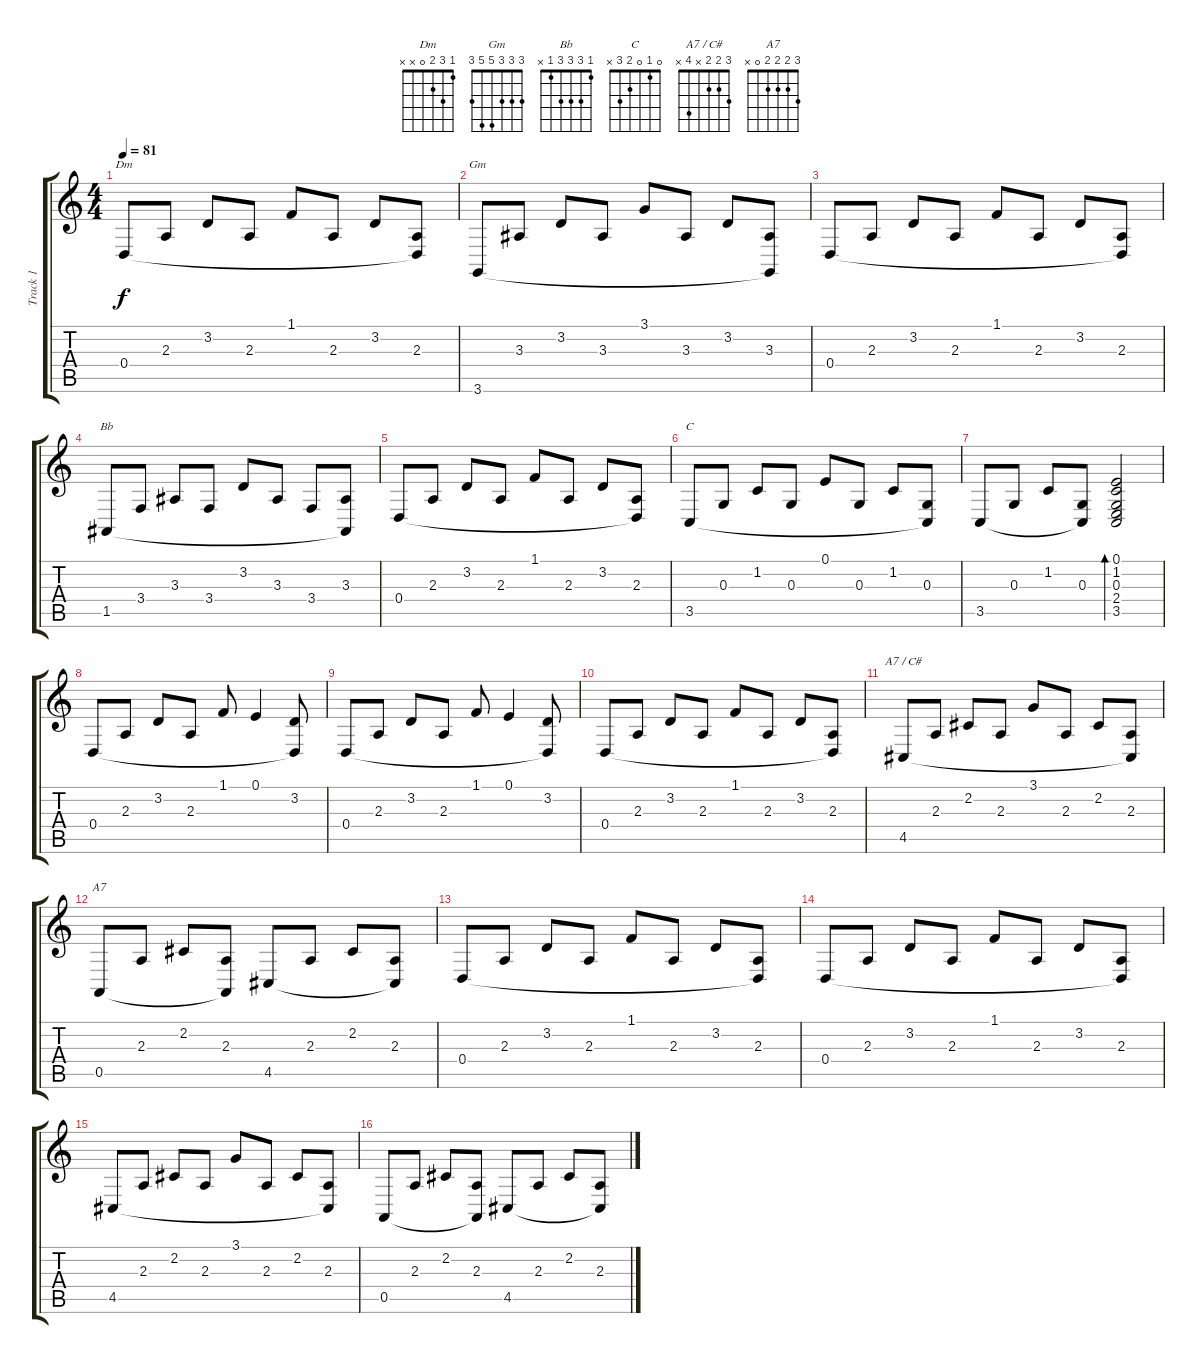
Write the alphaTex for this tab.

\track ("Track 1" "Track 1") {instrument electricgrandpiano}
\staff {score tabs}
\tuning (E4 B3 G3 D3 A2 E2) {hide}
\chord ("Dm" 1 3 2 0 x x)
\chord ("Gm" 3 3 3 5 5 3)
\chord ("Bb" 1 3 3 3 1 x)
\chord ("C" 0 1 0 2 3 x)
\chord ("A7 / C#" 3 2 2 x 4 x)
\chord ("A7" 3 2 2 2 0 x)
\ts (4 4)
\tempo 81
\clef g2
\ks c
0.4.8{ch "Dm" dy f} 2.3.8 3.2.8 2.3.8 1.1.8 2.3.8 3.2.8 (2.3 0.4{t}).8 |
3.6.8{ch "Gm"} 3.3.8 3.2.8 3.3.8 3.1.8 3.3.8 3.2.8 (3.3 3.6{t}).8 |
0.4.8 2.3.8 3.2.8 2.3.8 1.1.8 2.3.8 3.2.8 (2.3 0.4{t}).8 |
1.5.8{ch "Bb"} 3.4.8 3.3.8 3.4.8 3.2.8 3.3.8 3.4.8 (3.3 1.5{t}).8 |
0.4.8 2.3.8 3.2.8 2.3.8 1.1.8 2.3.8 3.2.8 (2.3 0.4{t}).8 |
3.5.8{ch "C"} 0.3.8 1.2.8 0.3.8 0.1.8 0.3.8 1.2.8 (0.3 3.5{t}).8 |
3.5.8 0.3.8 1.2.8 (0.3 3.5{t}).8 (0.1 1.2 0.3 2.4 3.5).2{bd 240} |
0.4.8 2.3.8 3.2.8 2.3.8 1.1.8 0.1.4 (3.2 0.4{t}).8 |
0.4.8 2.3.8 3.2.8 2.3.8 1.1.8 0.1.4 (3.2 0.4{t}).8 |
0.4.8 2.3.8 3.2.8 2.3.8 1.1.8 2.3.8 3.2.8 (2.3 0.4{t}).8 |
4.5.8{ch "A7 / C#"} 2.3.8 2.2.8 2.3.8 3.1.8 2.3.8 2.2.8 (2.3 4.5{t}).8 |
0.5.8{ch "A7"} 2.3.8 2.2.8 (2.3 0.5{t}).8 4.5.8 2.3.8 2.2.8 (2.3 4.5{t}).8 |
0.4.8 2.3.8 3.2.8 2.3.8 1.1.8 2.3.8 3.2.8 (2.3 0.4{t}).8 |
0.4.8 2.3.8 3.2.8 2.3.8 1.1.8 2.3.8 3.2.8 (2.3 0.4{t}).8 |
4.5.8 2.3.8 2.2.8 2.3.8 3.1.8 2.3.8 2.2.8 (2.3 4.5{t}).8 |
0.5.8 2.3.8 2.2.8 (2.3 0.5{t}).8 4.5.8 2.3.8 2.2.8 (2.3 4.5{t}).8
